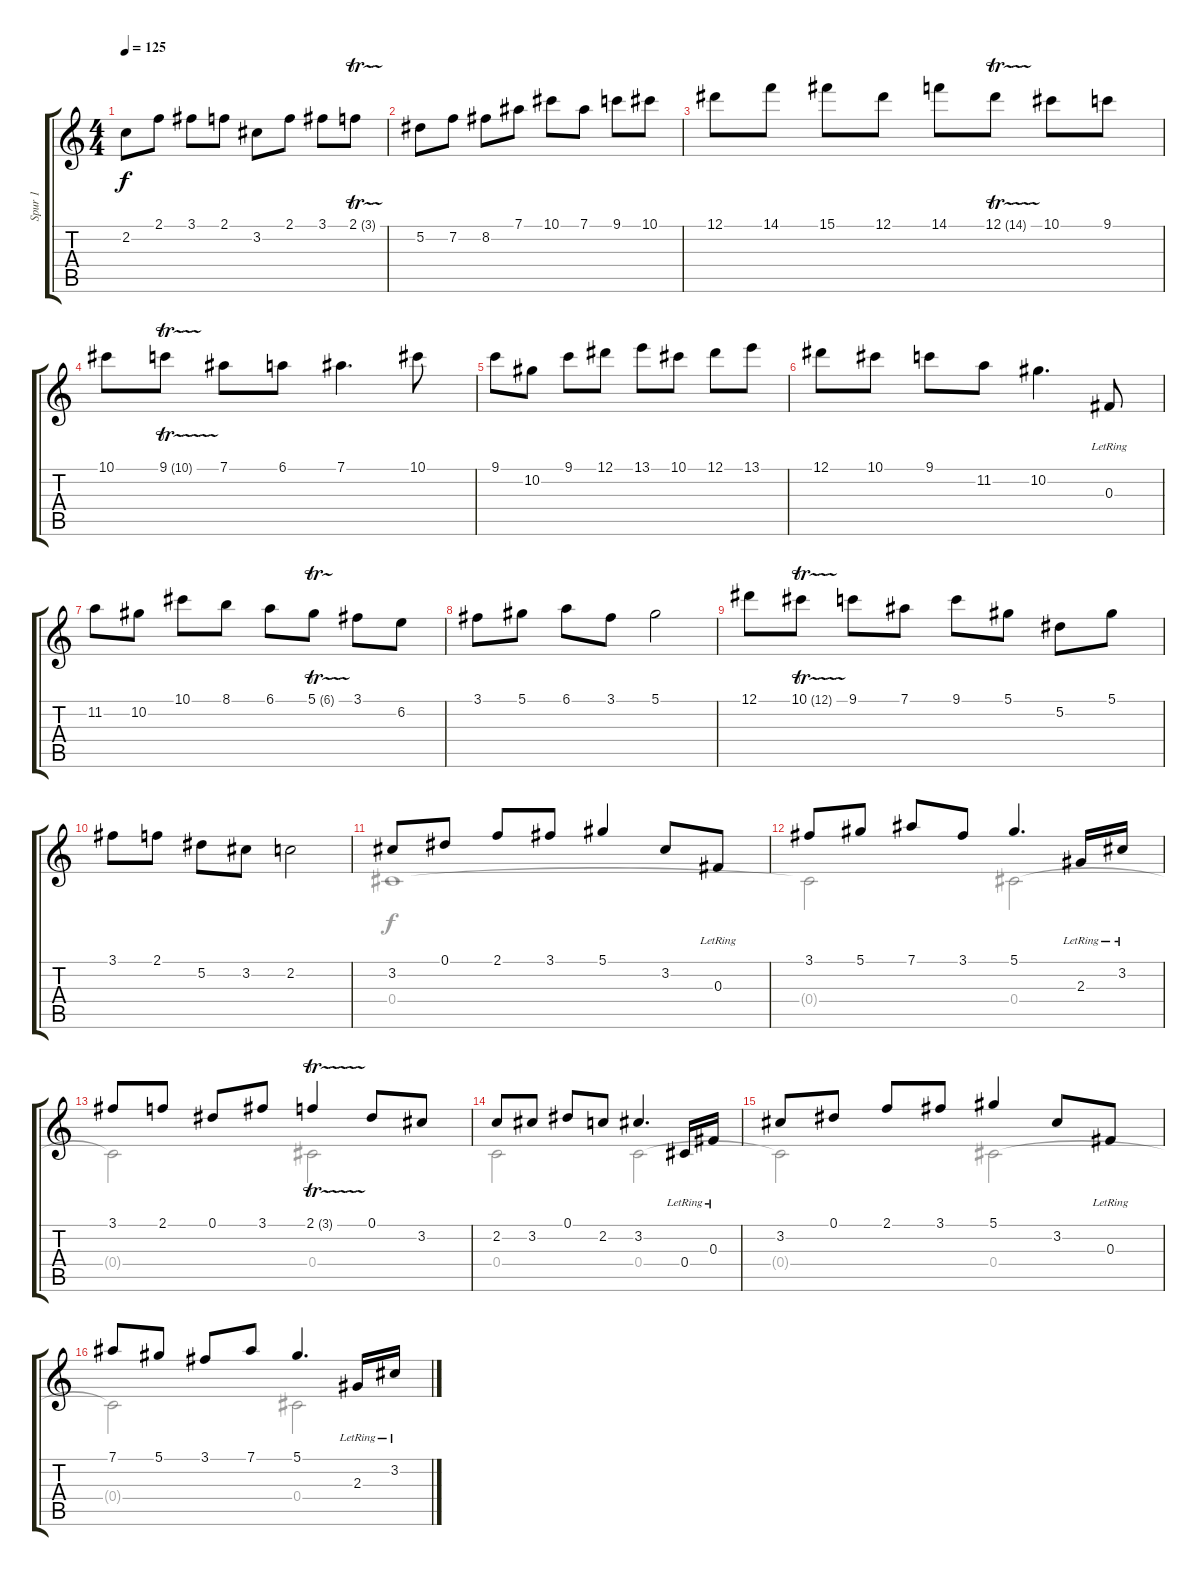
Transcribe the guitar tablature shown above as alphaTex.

\track ("Spur 1" "Spur 1") {instrument acousticguitarsteel}
\staff {score tabs}
\tuning (Eb4 Bb3 Gb3 Db3 Ab2 Eb2) {hide}
\voice
\ts (4 4)
\tempo 125
\clef g2
\ks c
2.2.8{dy f} 2.1.8 3.1.8 2.1.8 3.2.8 2.1.8 3.1.8 2.1{tr (3 32)}.8 |
5.2.8 7.2.8 8.2.8 7.1.8 10.1.8 7.1.8 9.1.8 10.1.8 |
12.1.8 14.1.8 15.1.8 12.1.8 14.1.8 12.1{tr (14 32)}.8 10.1.8 9.1.8 |
10.1.8 9.1{tr (10 32)}.8 7.1.8 6.1.8 7.1.4{d} 10.1.8 |
9.1.8 10.2.8 9.1.8 12.1.8 13.1.8 10.1.8 12.1.8 13.1.8 |
12.1.8 10.1.8 9.1.8 11.2.8 10.2.4{d} 0.3{lr}.8 |
11.2.8 10.2.8 10.1.8 8.1.8 6.1.8 5.1{tr (6 32)}.8 3.1.8 6.2.8 |
3.1.8 5.1.8 6.1.8 3.1.8 5.1.2 |
12.1.8 10.1{tr (12 32)}.8 9.1.8 7.1.8 9.1.8 5.1.8 5.2.8 5.1.8 |
3.1.8 2.1.8 5.2.8 3.2.8 2.2.2 |
3.2.8 0.1.8 2.1.8 3.1.8 5.1.4 3.2.8 0.3{lr}.8 |
3.1.8 5.1.8 7.1.8 3.1.8 5.1.4{d} 2.3{lr}.16 3.2{lr}.16 |
3.1.8 2.1.8 0.1.8 3.1.8 2.1{tr (3 32)}.4 0.1.8 3.2.8 |
2.2.8 3.2.8 0.1.8 2.2.8 3.2.4{d} 0.4{lr}.16 0.3{lr}.16 |
3.2.8 0.1.8 2.1.8 3.1.8 5.1.4 3.2.8 0.3{lr}.8 |
7.1.8 5.1.8 3.1.8 7.1.8 5.1.4{d} 2.3{lr}.16 3.2{lr}.16
\voice
\clef g2
\ottava regular
\simile none
\ks c
|
|
|
|
|
|
|
|
|
|
0.4.1 |
0.4{t}.2 0.4.2 |
0.4{t}.2 0.4.2 |
0.4.2 0.4.2 |
0.4{t}.2 0.4.2 |
0.4{t}.2 0.4.2
